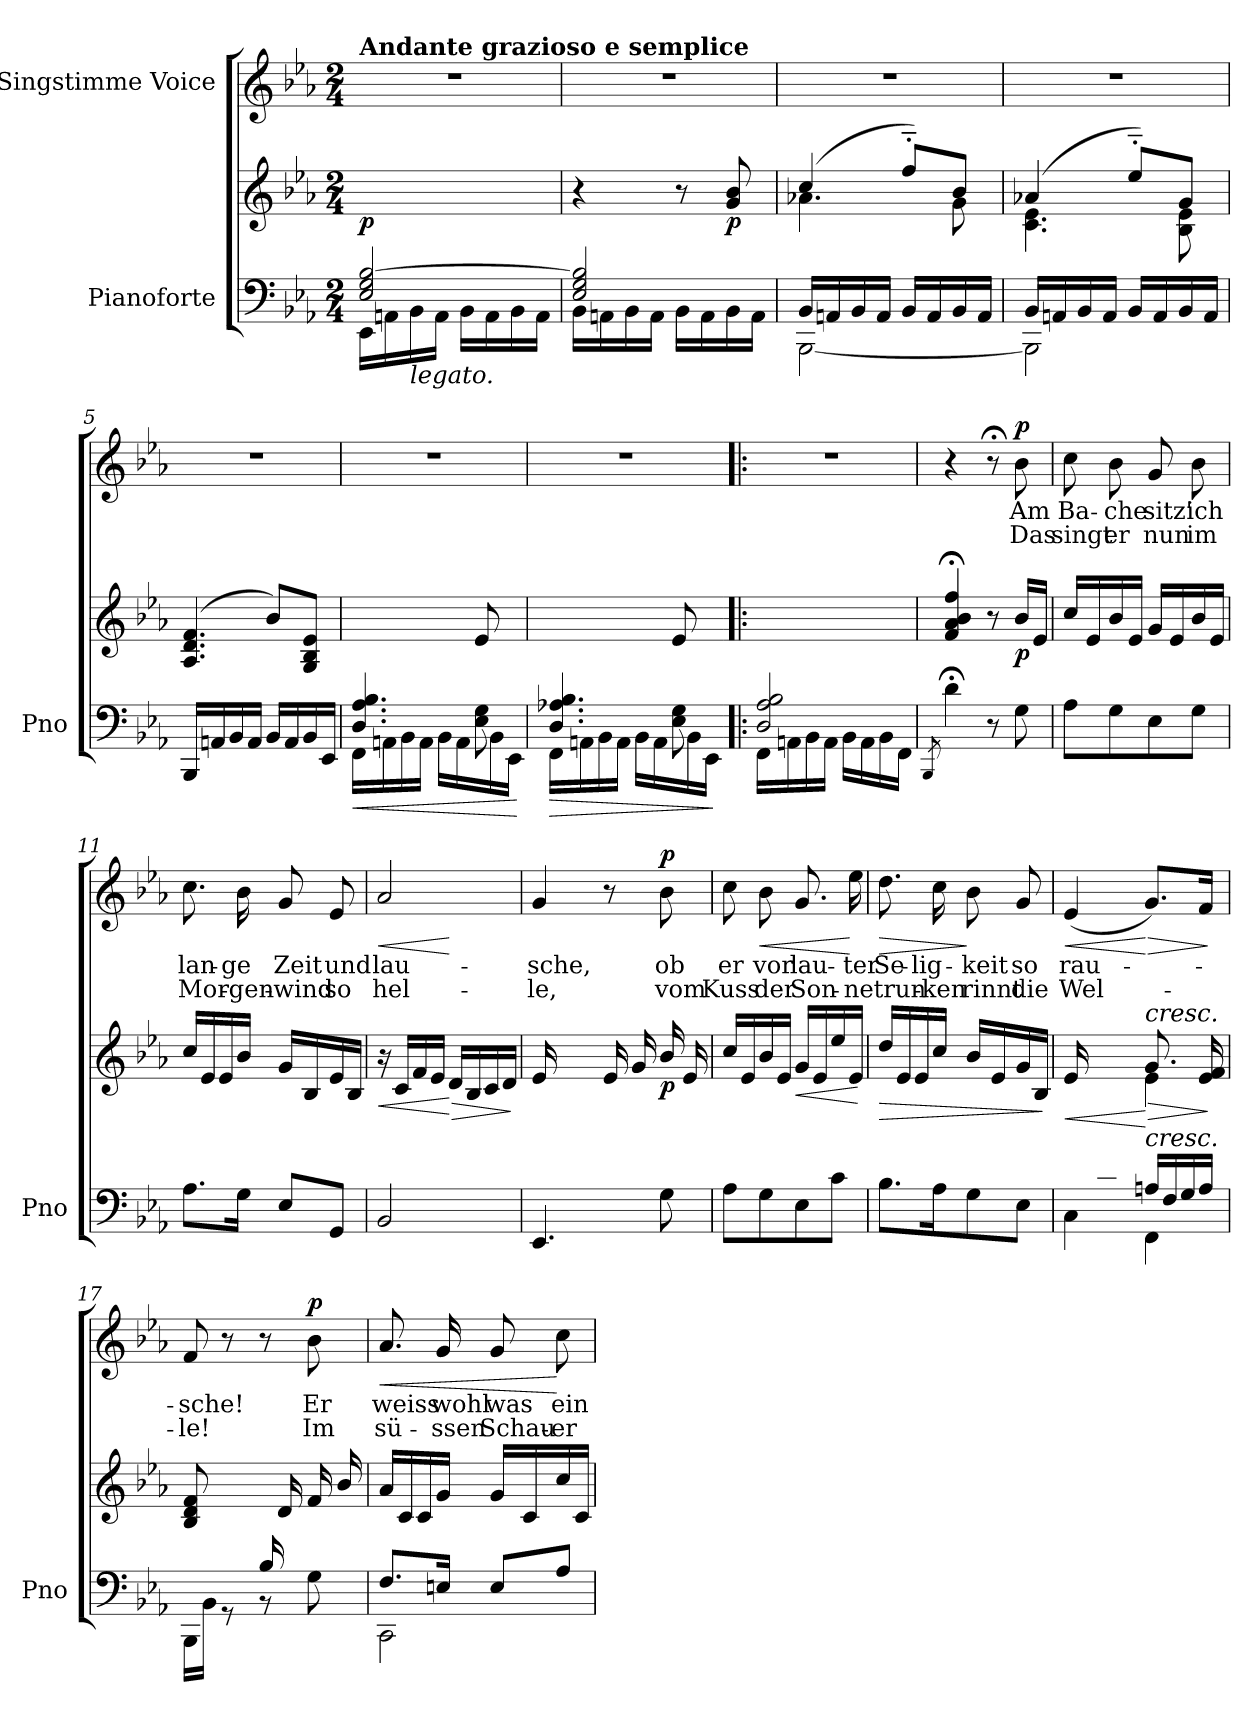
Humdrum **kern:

**kern	**kern	**dynam	**kern	**text	**text	**dynam
*part2	*part2	*part2	*part1	*part1	*part1	*part1
*staff3	*staff2	*staff2/3	*staff1	*staff1	*staff1	*staff1
*I"Pianoforte	*	*	*I"Singstimme  Voice	*	*	*
*I'Pno	*	*	*	*	*	*
*clefF4	*clefG2	*	*clefG2	*	*	*
*k[b-e-a-]	*k[b-e-a-]	*	*k[b-e-a-]	*	*	*
*M2/4	*M2/4	*	*M2/4	*	*	*
=1	=1	=1	=1	=1	=1	=1
*^	*	*	*	*	*	*
!	!	!	!	!LO:TX:a:B:t=Andante grazioso e semplice	!	!	!
!	!	!	!LO:DY:b	!	!	!	!
2E-/ 2G/ [2B-/	16EE-\LL	2ryy	p	2r	.	.	.
.	16AAn\	.	.	.	.	.	.
!	!LO:TX:b:i:t=legato.	!	!	!	!	!	!
.	16BB-\	.	.	.	.	.	.
.	16AA\JJ	.	.	.	.	.	.
.	16BB-\LL	.	.	.	.	.	.
.	16AA\	.	.	.	.	.	.
.	16BB-\	.	.	.	.	.	.
.	16AA\JJ	.	.	.	.	.	.
=2	=2	=2	=2	=2	=2	=2	=2
2E-/ 2G/ 2B-/]	16BB-\LL	4r	.	2r	.	.	.
.	16AAn\	.	.	.	.	.	.
.	16BB-\	.	.	.	.	.	.
.	16AA\JJ	.	.	.	.	.	.
.	16BB-\LL	8r	.	.	.	.	.
.	16AA\	.	.	.	.	.	.
!	!	!	!LO:DY:b	!	!	!	!
.	16BB-\	8g/ 8b-/	p	.	.	.	.
.	16AA\JJ	.	.	.	.	.	.
=3	=3	=3	=3	=3	=3	=3	=3
*	*	*^	*	*	*	*	*
16BB-/LL	[2BBB-\	(4cc/	4.a-X\	.	2r	.	.	.
16AAn/	.	.	.	.	.	.	.	.
16BB-/	.	.	.	.	.	.	.	.
16AA/JJ	.	.	.	.	.	.	.	.
16BB-/LL	.	8ff'~/L)	.	.	.	.	.	.
16AA/	.	.	.	.	.	.	.	.
16BB-/	.	8b-/J	8g\	.	.	.	.	.
16AA/JJ	.	.	.	.	.	.	.	.
!!LO:LB:g=z
=4	=4	=4	=4	=4	=4	=4	=4	=4
16BB-/LL	2BBB-\]	(4a-X/	4.c\ 4.e-\	.	2r	.	.	.
16AAn/	.	.	.	.	.	.	.	.
16BB-/	.	.	.	.	.	.	.	.
16AA/JJ	.	.	.	.	.	.	.	.
16BB-/LL	.	8ee-'~/L)	.	.	.	.	.	.
16AA/	.	.	.	.	.	.	.	.
16BB-/	.	8g/J	8B-\ 8e-\	.	.	.	.	.
16AA/JJ	.	.	.	.	.	.	.	.
*v	*v	*	*	*	*	*	*	*
=5	=5	=5	=5	=5	=5	=5	=5
16BBB-/LL	(4.A-/ 4.d/ 4.f/	4ryy	.	2r	.	.	.
16AAn/	.	.	.	.	.	.	.
16BB-/	.	.	.	.	.	.	.
16AA/JJ	.	.	.	.	.	.	.
16BB-/LL	.	8b-/L)	.	.	.	.	.
16AA/	.	.	.	.	.	.	.
16BB-/	8ryy	8G/ 8B-/ 8e-/J	.	.	.	.	.
16EE-/JJ	.	.	.	.	.	.	.
*	*v	*v	*	*	*	*	*
!!LO:LB:g=z
=6	=6	=6	=6	=6	=6	=6
!	!	!LO:HP:b=2	!	!	!	!
*^	*	*	*	*	*	*
*	*^	*	*	*	*	*	*
4.D/ 4.A-/ 4.B-/	4.ryy	16FF\LL	4.ryy	<	2r	.	.	.
.	.	16AAn\	.	.	.	.	.	.
.	.	16BB-\	.	.	.	.	.	.
.	.	16AA\JJ	.	.	.	.	.	.
.	.	16BB-\LL	.	.	.	.	.	.
.	.	16AA\	.	.	.	.	.	.
8ryy	8E-\ 8G\	16BB-\	8e-/	.	.	.	.	.
.	.	16EE-\JJ	.	.	.	.	.	.
*v	*v	*v	*	*	*	*	*	*
.	.	[	.	.	.	.
=7	=7	=7	=7	=7	=7	=7
!	!	!LO:HP:b=2	!	!	!	!
*^	*	*	*	*	*	*
*	*^	*	*	*	*	*	*
4.D/ 4.A-X/ 4.B-/	4.ryy	16FF\LL	4.ryy	>	2r	.	.	.
.	.	16AAn\	.	.	.	.	.	.
.	.	16BB-\	.	.	.	.	.	.
.	.	16AA\JJ	.	.	.	.	.	.
.	.	16BB-\LL	.	.	.	.	.	.
.	.	16AA\	.	.	.	.	.	.
8ryy	8E-\ 8G\	16BB-\	8e-/	.	.	.	.	.
.	.	16EE-\JJ	.	.	.	.	.	.
*v	*v	*v	*	*	*	*	*	*
.	.	]	.	.	.	.
=8!|:	=8!|:	=8!|:	=8!|:	=8!|:	=8!|:	=8!|:
*^	*	*	*	*	*	*
2D/ 2A-/ 2B-/	16FF\LL	2ryy	.	2r	.	.	.
.	16AAn\	.	.	.	.	.	.
.	16BB-\	.	.	.	.	.	.
.	16AA\JJ	.	.	.	.	.	.
.	16BB-\LL	.	.	.	.	.	.
.	16AA\	.	.	.	.	.	.
.	16BB-\	.	.	.	.	.	.
.	16FF\JJ	.	.	.	.	.	.
*v	*v	*	*	*	*	*	*
=9	=9	=9	=9	=9	=9	=9
8qBBB-/	.	.	.	.	.	.
4d;<\	4f/;< 4a-/;< 4b-/;< 4ff/;<	.	4r	.	.	.
8r	8r	.	8r;<	.	.	.
!	!	!LO:DY:b	!	!LO:LY:b	!LO:LY:b	!LO:DY:a
8G\	16b-/LL	p	8b-\	Am	Das	p
.	16e-/JJ	.	.	.	.	.
!!LO:LB:g=z
=10	=10	=10	=10	=10	=10	=10
!	!	!	!	!LO:LY:b	!LO:LY:b	!
8A-\L	16cc/LL	.	8cc\	Ba-	singt	.
.	16e-/	.	.	.	.	.
!	!	!	!	!LO:LY:b	!LO:LY:b	!
8G\	16b-/	.	8b-\	-che	er	.
.	16e-/JJ	.	.	.	.	.
!	!	!	!	!LO:LY:b	!LO:LY:b	!
8E-\	16g/LL	.	8g/	sitz'	nun	.
.	16e-/	.	.	.	.	.
!	!	!	!	!LO:LY:b	!LO:LY:b	!
8G\J	16b-/	.	8b-\	ich	im	.
.	16e-/JJ	.	.	.	.	.
!!LO:PB:g=z
=11	=11	=11	=11	=11	=11	=11
!	!	!	!	!LO:LY:b	!LO:LY:b	!
8.A-\L	16cc/LL	.	8.cc\	lan-	Mor-	.
.	16e-/	.	.	.	.	.
.	16e-/	.	.	.	.	.
!	!	!	!	!LO:LY:b	!LO:LY:b	!
16G\Jk	16b-/JJ	.	16b-\	-ge	-gen-	.
!	!	!	!	!LO:LY:b	!LO:LY:b	!
8E-/L	16g/LL	.	8g/	Zeit	-wind	.
.	16B-/	.	.	.	.	.
!	!	!	!	!LO:LY:b	!LO:LY:b	!
8GG/J	16e-/	.	8e-/	und	so	.
.	16B-/JJ	.	.	.	.	.
=12	=12	=12	=12	=12	=12	=12
!	!	!LO:HP:b	!	!LO:LY:b	!LO:LY:b	!LO:HP:b
*	*	*	*^	*	*	*
2BB-/	16r	<	2a-/	4ryy	lau-	hel-	<
.	16c/LL	.	.	.	.	.	.
.	16f/	.	.	.	.	.	.
.	16e-/JJ	.	.	.	.	.	.
!	!	!LO:HP:n=1:b	!	!	!	!	!
.	16d/LL	[ >	.	4ryy	.	.	[
.	16B-/	.	.	.	.	.	.
.	16c/	.	.	.	.	.	.
.	16d/JJ	.	.	.	.	.	.
*	*	*	*v	*v	*	*	*
.	.	]	.	.	.	.
=13	=13	=13	=13	=13	=13	=13
*^	*	*	*	*	*	*
!	!	!	!	!	!LO:LY:b	!LO:LY:b	!
16ryy	4.EE-/	16e-/LL	.	4g/	-sche,	-le,	.
16E-/	.	8.ryy	.	.	.	.	.
16G/	.	.	.	.	.	.	.
16B-/JJ	.	.	.	.	.	.	.
4ryy	.	16e-/LL	.	8r	.	.	.
.	.	16g/	.	.	.	.	.
!	!	!	!LO:DY:b	!	!LO:LY:b	!LO:LY:b	!LO:DY:a
.	8G\	16b-/	p	8b-\	ob	vom	p
.	.	16e-/JJ	.	.	.	.	.
*v	*v	*	*	*	*	*	*
=14	=14	=14	=14	=14	=14	=14
!	!	!	!	!LO:LY:b	!LO:LY:b	!
8A-\L	16cc/LL	.	8cc\	er	Kuss	.
.	16e-/	.	.	.	.	.
!	!	!	!	!LO:LY:b	!LO:LY:b	!LO:HP:b
8G\	16b-/	.	8b-\	vor	der	<
.	16e-/JJ	.	.	.	.	.
!	!	!LO:HP:b	!	!LO:LY:b	!LO:LY:b	!
8E-\	16g/LL	<	8.g/	lau-	Son-	.
.	16e-/	.	.	.	.	.
8c\J	16ee-/	.	.	.	.	.
!	!	!	!	!LO:LY:b	!LO:LY:b	!
.	16e-/JJ	.	16ee-\	-ter	-ne	[
.	.	[	.	.	.	.
!!LO:LB:g=z
=15	=15	=15	=15	=15	=15	=15
!	!	!LO:HP:b	!	!LO:LY:b	!LO:LY:b	!LO:HP:b
8.B-\L	16dd/LL	>	8.dd\	Se-	trun-	>
.	16e-/	.	.	.	.	.
.	16e-/	.	.	.	.	.
!	!	!	!	!LO:LY:b	!LO:LY:b	!
16A-\K	16cc/JJ	.	16cc\	-lig-	-ken	.
!	!	!	!	!LO:LY:b	!LO:LY:b	!
8G\	16b-/LL	.	8b-\	-keit	rinnt	]
.	16e-/	.	.	.	.	.
!	!	!	!	!LO:LY:b	!LO:LY:b	!
8E-\J	16g/	.	8g/	so	die	.
.	16B-/JJ	.	.	.	.	.
.	.	]	.	.	.	.
=16	=16	=16	=16	=16	=16	=16
*^	*	*	*	*	*	*
*	*^	*	*	*	*	*	*
!	!	!	!	!LO:HP:b	!	!LO:LY:b	!LO:LY:b	!LO:HP:b
*	*	*	*^	*	*	*	*	*
16ryy	4C\	4ryy	16e-/LL	4ryy	<	(4e-/	rau-	Wel-	<
16G/	.	.	8.ryy	.	.	.	.	.	.
16c/	.	.	.	.	.	.	.	.	.
16B-/JJ	.	.	.	.	.	.	.	.	.
!	!	!	!LO:TX:a:i:t=cresc.	!	!	!	!	!	!
!LO:TX:a:i:t=cresc.	!	!	!	!	!	!	!	!	!
!	!	!	!	!	!LO:HP:n=1:b	!	!	!	!LO:HP:n=1:b
4ryy	16An/LL	4FF\	8.g/L	4e-\	[ >	8.g/L)	.	.	[ >
.	16F/	.	.	.	.	.	.	.	.
.	16G/	.	.	.	.	.	.	.	.
.	16A/JJ	.	16e-/ 16f/Jk	.	.	16f/Jk	.	.	.
*v	*v	*v	*	*	*	*	*	*	*
*	*v	*v	*	*	*	*	*
.	.	]	.	.	.	]
=17	=17	=17	=17	=17	=17	=17
*^	*	*	*	*	*	*
!	!	!	!	!	!LO:LY:b	!LO:LY:b	!
8ryy	16BBB-\LL	8B-/ 8d/ 8f/L	.	8f/	-sche!	-le!	.
.	16BB-\JJ	.	.	.	.	.	.
16D/L	8r	8.ryy	.	8r	.	.	.
16F/JJ	.	.	.	.	.	.	.
16B-/LL	8r	.	.	8r	.	.	.
8.ryy	.	16d/	.	.	.	.	.
!	!	!	!	!	!LO:LY:b	!LO:LY:b	!LO:DY:a
.	8G\	16f/	.	8b-\	Er	Im	p
.	.	16b-/JJ	.	.	.	.	.
!!LO:LB:g=z
=18	=18	=18	=18	=18	=18	=18	=18
!	!	!	!	!	!LO:LY:b	!LO:LY:b	!LO:HP:b
8.F/L	2CC\	16a-/LL	.	8.a-/	weiss	sü-	<
.	.	16c/	.	.	.	.	.
.	.	16c/	.	.	.	.	.
!	!	!	!	!	!LO:LY:b	!LO:LY:b	!
16En/Jk	.	16g/JJ	.	16g/	wohl	-ssen	.
!	!	!	!	!	!LO:LY:b	!LO:LY:b	!
8E/L	.	16g/LL	.	8g/	was	Schau-	.
.	.	16c/	.	.	.	.	.
!	!	!	!	!	!LO:LY:b	!LO:LY:b	!
8A-/J	.	16cc/	.	8cc\	ein	-er	[
.	.	16c/JJ	.	.	.	.	.
*v	*v	*	*	*	*	*	*
=	=	=	=	=	=	=
*-	*-	*-	*-	*-	*-	*-
